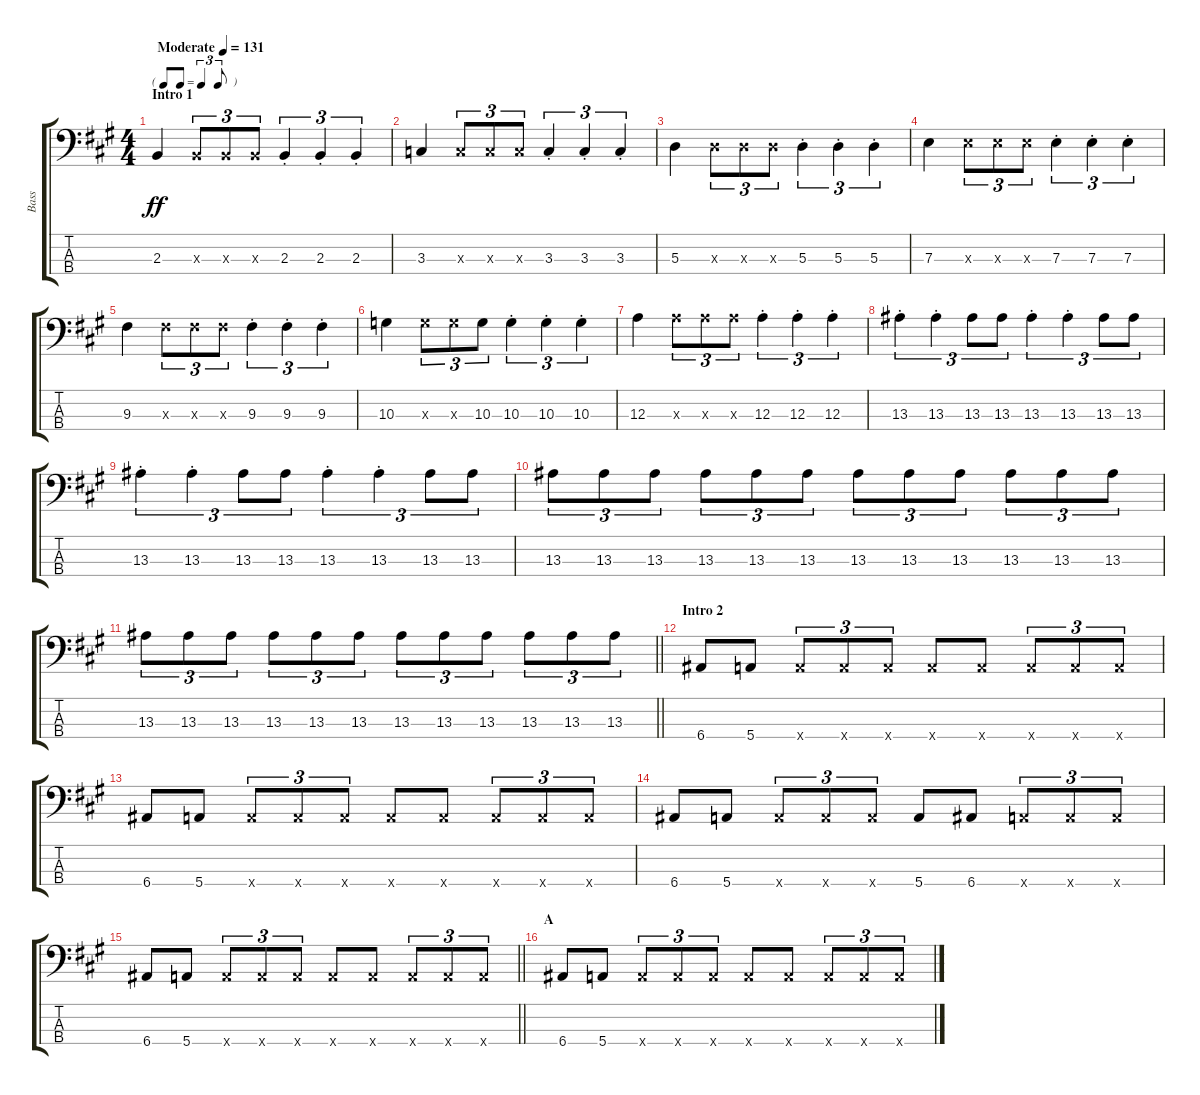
\track ("Bass" "Bass") {instrument electricbasspick}
\staff {score tabs}
\tuning (G2 D2 A1 E1) {hide}
\ts (4 4)
\tf triplet8th
\section ("" "Intro 1")
\tempo (131 "Moderate")
\clef f4
\ks a
2.3.4{dy ff instrument electricbasspick} 2.3{x}.8{tu (3 2)} 2.3{x}.8{tu (3 2)} 2.3{x}.8{tu (3 2)} 2.3{st}.4{tu (3 2)} 2.3{st}.4{tu (3 2)} 2.3{st}.4{tu (3 2)} |
3.3.4 3.3{x}.8{tu (3 2)} 3.3{x}.8{tu (3 2)} 3.3{x}.8{tu (3 2)} 3.3{st}.4{tu (3 2)} 3.3{st}.4{tu (3 2)} 3.3{st}.4{tu (3 2)} |
5.3.4 5.3{x}.8{tu (3 2)} 5.3{x}.8{tu (3 2)} 5.3{x}.8{tu (3 2)} 5.3{st}.4{tu (3 2)} 5.3{st}.4{tu (3 2)} 5.3{st}.4{tu (3 2)} |
7.3.4 7.3{x}.8{tu (3 2)} 7.3{x}.8{tu (3 2)} 7.3{x}.8{tu (3 2)} 7.3{st}.4{tu (3 2)} 7.3{st}.4{tu (3 2)} 7.3{st}.4{tu (3 2)} |
9.3.4 9.3{x}.8{tu (3 2)} 9.3{x}.8{tu (3 2)} 9.3{x}.8{tu (3 2)} 9.3{st}.4{tu (3 2)} 9.3{st}.4{tu (3 2)} 9.3{st}.4{tu (3 2)} |
10.3.4 10.3{x}.8{tu (3 2)} 10.3{x}.8{tu (3 2)} 10.3.8{tu (3 2)} 10.3{st}.4{tu (3 2)} 10.3{st}.4{tu (3 2)} 10.3{st}.4{tu (3 2)} |
12.3.4 12.3{x}.8{tu (3 2)} 12.3{x}.8{tu (3 2)} 12.3{x}.8{tu (3 2)} 12.3{st}.4{tu (3 2)} 12.3{st}.4{tu (3 2)} 12.3{st}.4{tu (3 2)} |
13.3{st}.4{tu (3 2)} 13.3{st}.4{tu (3 2)} 13.3.8{tu (3 2)} 13.3.8{tu (3 2)} 13.3{st}.4{tu (3 2)} 13.3{st}.4{tu (3 2)} 13.3.8{tu (3 2)} 13.3.8{tu (3 2)} |
13.3{st}.4{tu (3 2)} 13.3{st}.4{tu (3 2)} 13.3.8{tu (3 2)} 13.3.8{tu (3 2)} 13.3{st}.4{tu (3 2)} 13.3{st}.4{tu (3 2)} 13.3.8{tu (3 2)} 13.3.8{tu (3 2)} |
13.3.8{tu (3 2)} 13.3.8{tu (3 2)} 13.3.8{tu (3 2)} 13.3.8{tu (3 2)} 13.3.8{tu (3 2)} 13.3.8{tu (3 2)} 13.3.8{tu (3 2)} 13.3.8{tu (3 2)} 13.3.8{tu (3 2)} 13.3.8{tu (3 2)} 13.3.8{tu (3 2)} 13.3.8{tu (3 2)} |
\barLineRight lightlight
13.3.8{tu (3 2)} 13.3.8{tu (3 2)} 13.3.8{tu (3 2)} 13.3.8{tu (3 2)} 13.3.8{tu (3 2)} 13.3.8{tu (3 2)} 13.3.8{tu (3 2)} 13.3.8{tu (3 2)} 13.3.8{tu (3 2)} 13.3.8{tu (3 2)} 13.3.8{tu (3 2)} 13.3.8{tu (3 2)} |
\section ("" "Intro 2")
6.4.8 5.4.8 5.4{x}.8{tu (3 2)} 5.4{x}.8{tu (3 2)} 5.4{x}.8{tu (3 2)} 5.4{x}.8 5.4{x}.8 5.4{x}.8{tu (3 2)} 5.4{x}.8{tu (3 2)} 5.4{x}.8{tu (3 2)} |
6.4.8 5.4.8 5.4{x}.8{tu (3 2)} 5.4{x}.8{tu (3 2)} 5.4{x}.8{tu (3 2)} 5.4{x}.8 5.4{x}.8 5.4{x}.8{tu (3 2)} 5.4{x}.8{tu (3 2)} 5.4{x}.8{tu (3 2)} |
6.4.8 5.4.8 5.4{x}.8{tu (3 2)} 5.4{x}.8{tu (3 2)} 5.4{x}.8{tu (3 2)} 5.4.8 6.4.8 5.4{x}.8{tu (3 2)} 5.4{x}.8{tu (3 2)} 5.4{x}.8{tu (3 2)} |
\barLineRight lightlight
6.4.8 5.4.8 5.4{x}.8{tu (3 2)} 5.4{x}.8{tu (3 2)} 5.4{x}.8{tu (3 2)} 5.4{x}.8 5.4{x}.8 5.4{x}.8{tu (3 2)} 5.4{x}.8{tu (3 2)} 5.4{x}.8{tu (3 2)} |
\section ("" "A")
6.4.8 5.4.8 5.4{x}.8{tu (3 2)} 5.4{x}.8{tu (3 2)} 5.4{x}.8{tu (3 2)} 5.4{x}.8 5.4{x}.8 5.4{x}.8{tu (3 2)} 5.4{x}.8{tu (3 2)} 5.4{x}.8{tu (3 2)}
